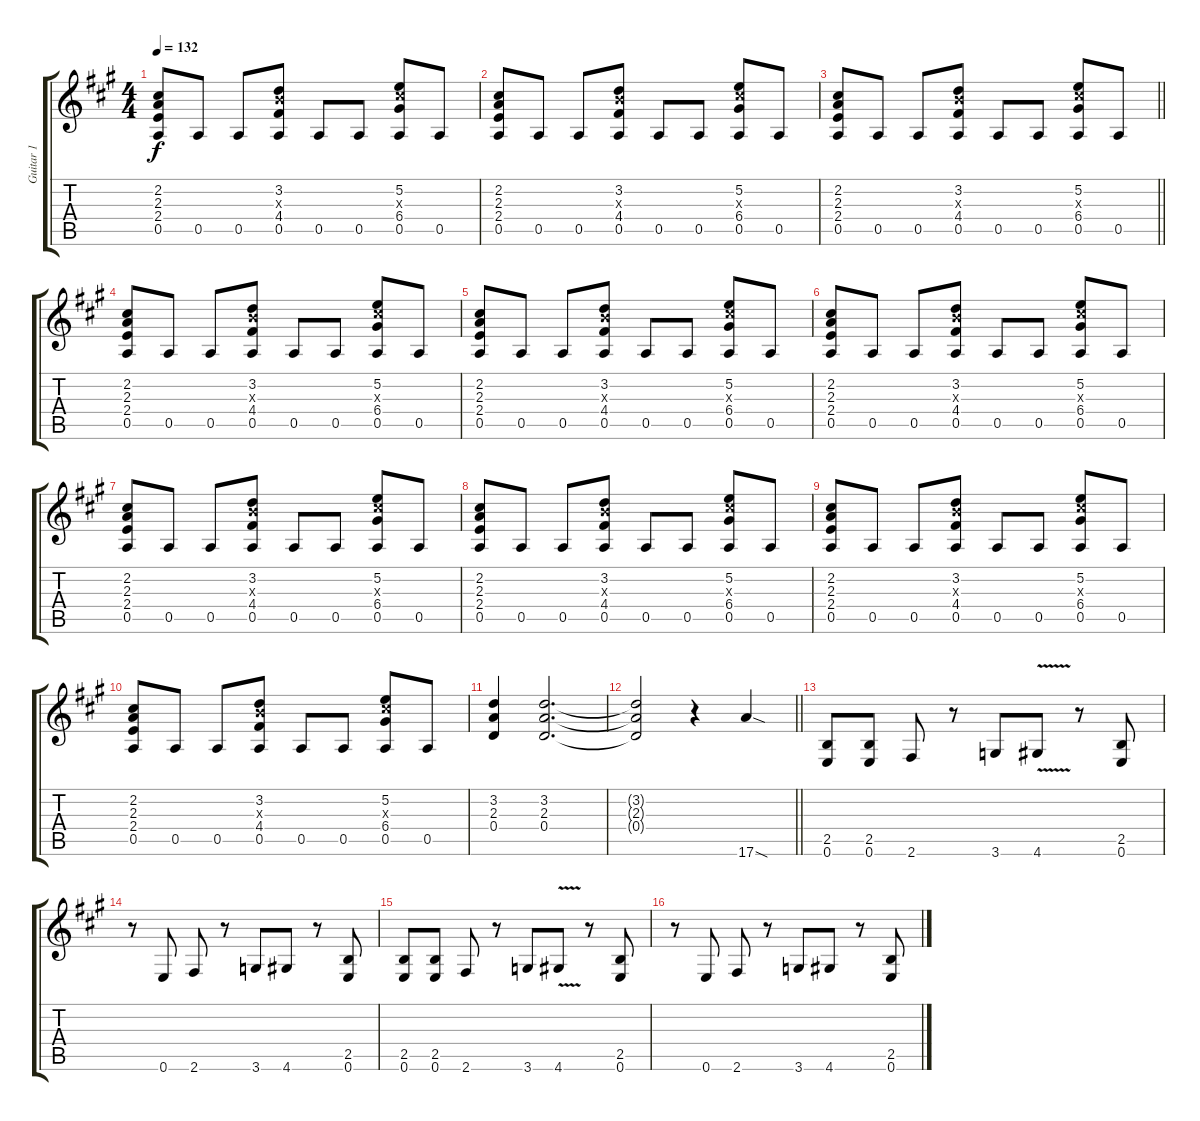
\track ("Guitar 1" "Guitar 1") {instrument electricguitarjazz}
\staff {score tabs}
\tuning (E4 B3 G3 D3 A2 E2) {hide}
\ts (4 4)
\tempo 132
\clef g2
\ks a
(2.2 2.3 2.4 0.5).8{dy f} 0.5.8 0.5.8 (3.2 4.3{x} 4.4 0.5).8 0.5.8 0.5.8 (5.2 6.3{x} 6.4 0.5).8 0.5.8 |
(2.2 2.3 2.4 0.5).8 0.5.8 0.5.8 (3.2 4.3{x} 4.4 0.5).8 0.5.8 0.5.8 (5.2 6.3{x} 6.4 0.5).8 0.5.8 |
\barLineRight lightlight
(2.2 2.3 2.4 0.5).8 0.5.8 0.5.8 (3.2 4.3{x} 4.4 0.5).8 0.5.8 0.5.8 (5.2 6.3{x} 6.4 0.5).8 0.5.8 |
(2.2 2.3 2.4 0.5).8 0.5.8 0.5.8 (3.2 4.3{x} 4.4 0.5).8 0.5.8 0.5.8 (5.2 6.3{x} 6.4 0.5).8 0.5.8 |
(2.2 2.3 2.4 0.5).8 0.5.8 0.5.8 (3.2 4.3{x} 4.4 0.5).8 0.5.8 0.5.8 (5.2 6.3{x} 6.4 0.5).8 0.5.8 |
(2.2 2.3 2.4 0.5).8 0.5.8 0.5.8 (3.2 4.3{x} 4.4 0.5).8 0.5.8 0.5.8 (5.2 6.3{x} 6.4 0.5).8 0.5.8 |
(2.2 2.3 2.4 0.5).8 0.5.8 0.5.8 (3.2 4.3{x} 4.4 0.5).8 0.5.8 0.5.8 (5.2 6.3{x} 6.4 0.5).8 0.5.8 |
(2.2 2.3 2.4 0.5).8 0.5.8 0.5.8 (3.2 4.3{x} 4.4 0.5).8 0.5.8 0.5.8 (5.2 6.3{x} 6.4 0.5).8 0.5.8 |
(2.2 2.3 2.4 0.5).8 0.5.8 0.5.8 (3.2 4.3{x} 4.4 0.5).8 0.5.8 0.5.8 (5.2 6.3{x} 6.4 0.5).8 0.5.8 |
(2.2 2.3 2.4 0.5).8 0.5.8 0.5.8 (3.2 4.3{x} 4.4 0.5).8 0.5.8 0.5.8 (5.2 6.3{x} 6.4 0.5).8 0.5.8 |
(3.2 2.3 0.4).4 (3.2 2.3 0.4).2{d} |
\barLineRight lightlight
(3.2{t} 2.3{t} 0.4{t}).2 r.4 17.6{sod}.4 |
(2.5 0.6).8 (2.5 0.6).8 2.6.8 r.8 3.6.8 4.6{v}.8 r.8 (2.5 0.6).8 |
r.8 0.6.8 2.6.8 r.8 3.6.8 4.6.8 r.8 (2.5 0.6).8 |
(2.5 0.6).8 (2.5 0.6).8 2.6.8 r.8 3.6.8 4.6{v}.8 r.8 (2.5 0.6).8 |
r.8 0.6.8 2.6.8 r.8 3.6.8 4.6.8 r.8 (2.5 0.6).8
